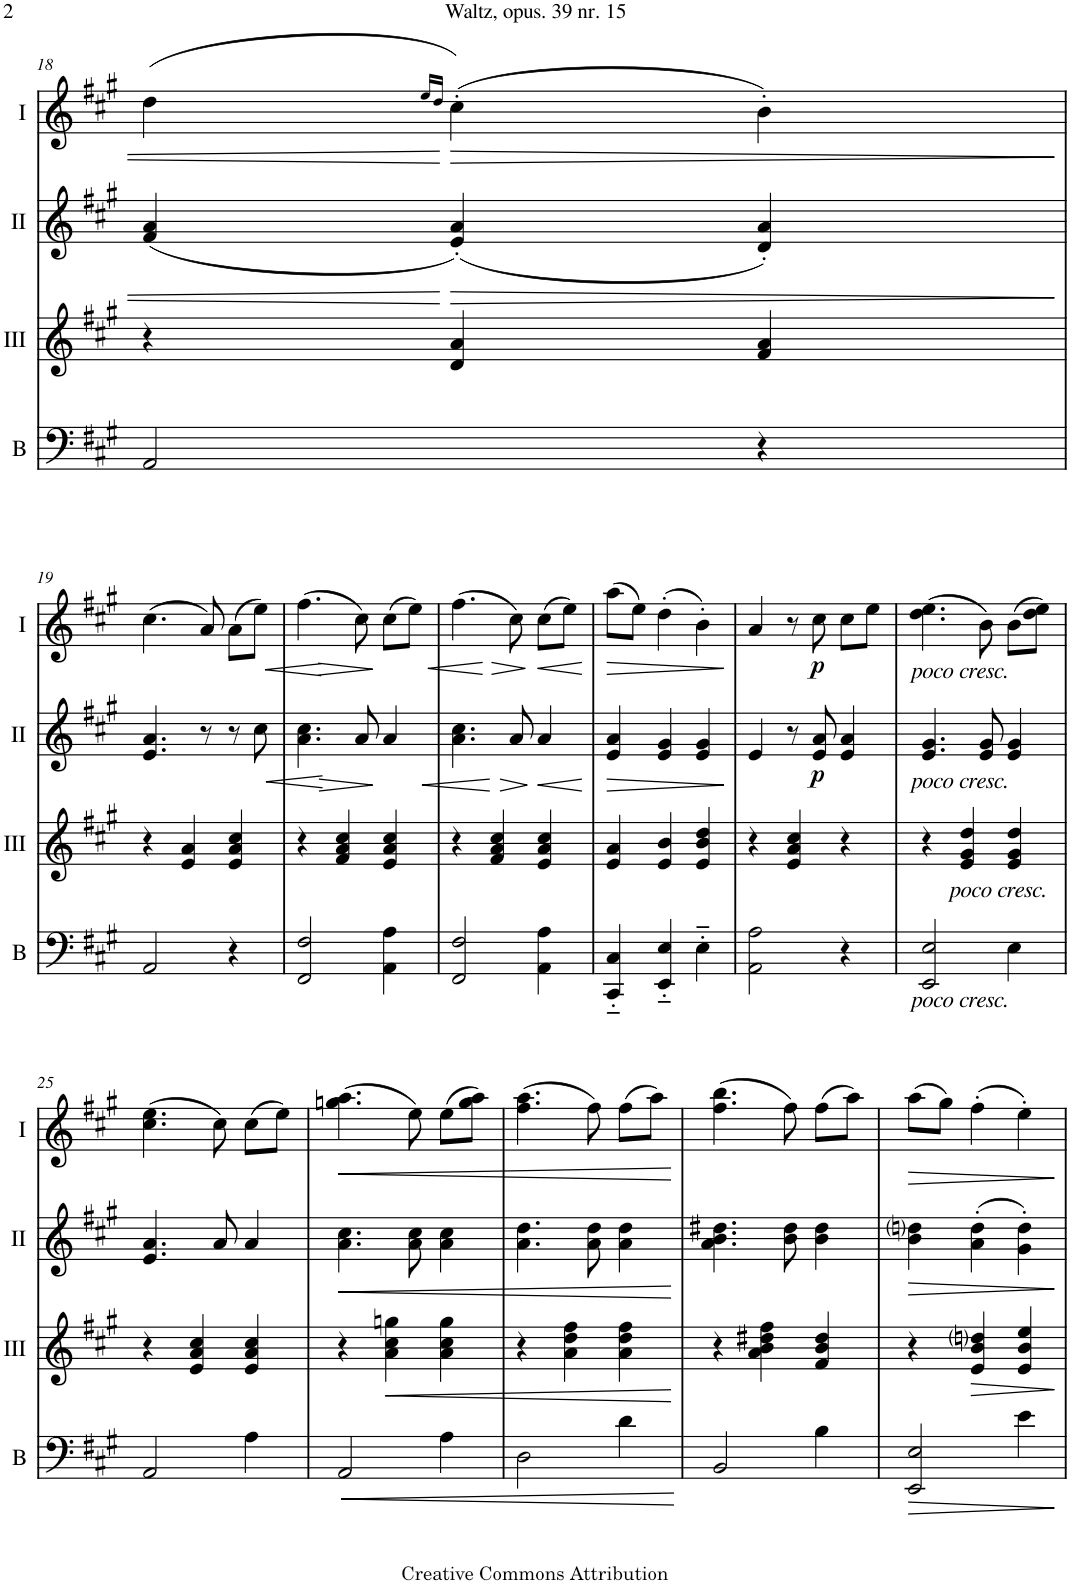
**kern	**dynam	**kern	**dynam	**kern	**dynam	**kern	**dynam
*part4	*part4	*part3	*part3	*part2	*part2	*part1	*part1
*staff4	*staff4	*staff3	*staff3	*staff2	*staff2	*staff1	*staff1
*I"Bass	*	*I"Acc. 3	*	*I"Acc. 2	*	*I"Acc. 1	*
*I'B	*	*	*	*	*	*	*
!!LO:PB:g=z
*clefF4	*	*clefG2	*	*clefG2	*	*clefG2	*
*Trd7c12	*	*Trd7c12	*	*	*	*	*
*k[f#c#g#]	*	*k[f#c#g#]	*	*k[f#c#g#]	*	*k[f#c#g#]	*
*M3/4	*	*M3/4	*	*M3/4	*	*M3/4	*
=18	=18	=18	=18	=18	=18	=18	=18
2AA/	.	4r	.	(4f#/ 4a/	.	(4dd\	.
.	.	.	.	.	.	16qee/LL	.
.	.	.	.	.	.	16qdd/JJ	.
!	!	!	!	!	!LO:HP:b	!	!LO:HP:b
.	.	4d/ 4a/	.	(4e/' 4a/')	>	(4cc#'\)	>
4r	.	4f#/ 4a/	.	4d/' 4a/')	.	4b'\)	.
.	.	.	.	.	]	.	]
!!LO:LB:g=z
=19	=19	=19	=19	=19	=19	=19	=19
2AA/	.	4r	.	4.e/ 4.a/	.	(4.cc#\	.
.	.	4e/ 4a/	.	.	.	.	.
.	.	.	.	8r	.	8a/)	.
4r	.	4e/ 4a/ 4cc#/	.	8r	.	(8a\L	.
!	!	!	!	!	!LO:HP:b	!	!LO:HP:b
.	.	.	.	8cc#\	<	8ee\J)	<
=20	=20	=20	=20	=20	=20	=20	=20
!	!	!	!	!	!LO:HP:b	!	!LO:HP:b
2FF#/ 2F#/	.	4r	.	4.a\ 4.cc#\	>	(4.ff#\	>
.	.	4f#/ 4a/ 4cc#/	.	.	.	.	.
.	.	.	.	8a/	[	8cc#\)	[
!	!	!	!	!	!LO:HP:n=1:b	!	!
4AA\ 4A\	.	4e/ 4a/ 4cc#/	.	4a/	] <	(8cc#\L	]
!	!	!	!	!	!	!	!LO:HP:b
.	.	.	.	.	.	8ee\J)	<
=21	=21	=21	=21	=21	=21	=21	=21
2FF#/ 2F#/	.	4r	.	4.a\ 4.cc#\	.	(4.ff#\	.
.	.	4f#/ 4a/ 4cc#/	.	.	.	.	.
!	!	!	!	!	!LO:HP:n=1:b	!	!LO:HP:n=1:b
.	.	.	.	8a/	[ >	8cc#\)	[ >
!	!	!	!	!	!LO:HP:n=1:b	!	!LO:HP:n=1:b
4AA\ 4A\	.	4e/ 4a/ 4cc#/	.	4a/	] <	(8cc#\L	] <
.	.	.	.	.	.	8ee\J)	.
.	.	.	.	.	[	.	[
=22	=22	=22	=22	=22	=22	=22	=22
!	!	!	!	!	!LO:HP:b	!	!LO:HP:b
4CC#/'~ 4C#/'~	.	4e/ 4a/	.	4e/ 4a/	>	(8aa\L	>
.	.	.	.	.	.	8ee\J)	.
4EE/'~ 4E/'~	.	4e/ 4b/	.	4e/ 4g#/	.	(4dd'\	.
4E'~\	.	4e/ 4b/ 4dd/	.	4e/ 4g#/	.	4b'\)	.
.	.	.	.	.	]	.	]
=23	=23	=23	=23	=23	=23	=23	=23
2AA\ 2A\	.	4r	.	4e/	.	4a/	.
.	.	4e/ 4a/ 4cc#/	.	8r	.	8r	.
!	!	!	!	!	!LO:DY:b	!	!LO:DY:b
.	.	.	.	8e/ 8a/	p	8cc#\	p
4r	.	4r	.	4e/ 4a/	.	8cc#\L	.
.	.	.	.	.	.	8ee\J	.
=24	=24	=24	=24	=24	=24	=24	=24
!	!	!	!	!	!	!LO:TX:b:i:t=poco cresc.	!
!	!	!	!	!LO:TX:b:i:t=poco cresc.	!	!	!
!LO:TX:b:i:t=poco cresc.	!	!	!	!	!	!	!
2EE/ 2E/	.	4r	.	4.e/ 4.g#/	.	(4.dd\ 4.ee\	.
!	!	!LO:TX:b:i:t=poco cresc.	!	!	!	!	!
.	.	4e/ 4g#/ 4dd/	.	.	.	.	.
.	.	.	.	8e/ 8g#/	.	8b\)	.
4E\	.	4e/ 4g#/ 4dd/	.	4e/ 4g#/	.	(8b\L	.
.	.	.	.	.	.	8dd\ 8ee\J)	.
!!LO:LB:g=z
=25	=25	=25	=25	=25	=25	=25	=25
2AA/	.	4r	.	4.e/ 4.a/	.	(4.cc#\ 4.ee\	.
.	.	4e/ 4a/ 4cc#/	.	.	.	.	.
.	.	.	.	8a/	.	8cc#\)	.
4A\	.	4e/ 4a/ 4cc#/	.	4a/	.	(8cc#\L	.
.	.	.	.	.	.	8ee\J)	.
=26	=26	=26	=26	=26	=26	=26	=26
!	!LO:HP:b	!	!	!	!LO:HP:b	!	!LO:HP:b
2AA/	<	4r	.	4.a\ 4.cc#\	<	(4.ggn\ 4.aa\	<
!	!	!	!LO:HP:b	!	!	!	!
.	.	4a\ 4cc#\ 4ggn\	<	.	.	.	.
.	.	.	.	8a\ 8cc#\	.	8ee\)	.
4A\	.	4a\ 4cc#\ 4gg\	.	4a\ 4cc#\	.	(8ee\L	.
.	.	.	.	.	.	8gg\ 8aa\J)	.
=27	=27	=27	=27	=27	=27	=27	=27
2D\	.	4r	.	4.a\ 4.dd\	.	(4.ff#\ 4.aa\	.
.	.	4a\ 4dd\ 4ff#\	.	.	.	.	.
.	.	.	.	8a\ 8dd\	.	8ff#\)	.
4d\	.	4a\ 4dd\ 4ff#\	.	4a\ 4dd\	.	(8ff#\L	.
.	.	.	.	.	.	8aa\J)	.
.	[	.	[	.	[	.	[
=28	=28	=28	=28	=28	=28	=28	=28
2BB/	.	4r	.	4.a\ 4.b\ 4.dd#X\	.	(4.ff#\ 4.bb\	.
.	.	4a\ 4b\ 4dd#X\ 4ff#\	.	.	.	.	.
.	.	.	.	8b\ 8dd#\	.	8ff#\)	.
4B\	.	4f#/ 4b/ 4dd#/	.	4b\ 4dd#\	.	(8ff#\L	.
.	.	.	.	.	.	8aa\J)	.
=29	=29	=29	=29	=29	=29	=29	=29
!	!LO:HP:b	!	!	!	!LO:HP:b	!	!LO:HP:b
2EE/ 2E/	>	4r	.	4b\ 4ddni\	>	(8aa\L	>
.	.	.	.	.	.	8gg#\J)	.
!	!	!	!LO:HP:b	!	!	!	!
.	.	4e/ 4b/ 4ddni/	>	(4a\' 4dd\'	.	(4ff#'\	.
4e\	.	4e/ 4b/ 4ee/	.	4g#\' 4dd\')	.	4ee'\)	.
.	]	.	]	.	]	.	]
=	=	=	=	=	=	=	=
*-	*-	*-	*-	*-	*-	*-	*-
